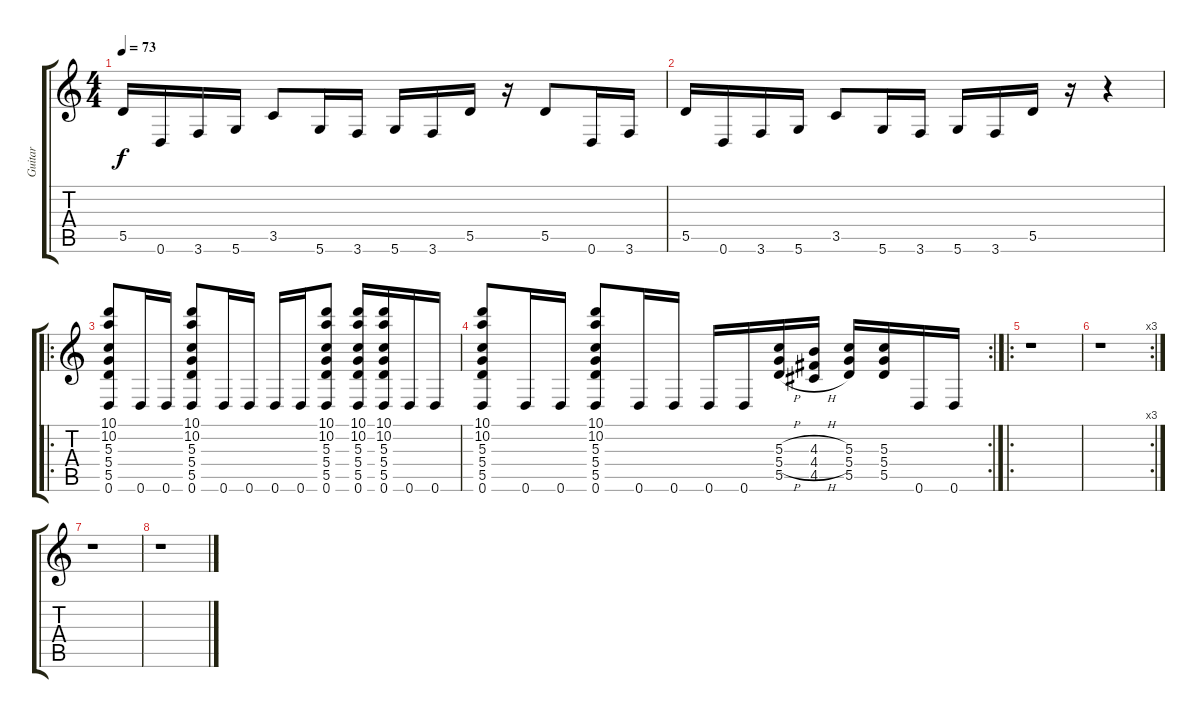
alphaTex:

\track ("Guitar" "Guitar") {instrument acousticguitarnylon}
\staff {score tabs}
\tuning (E4 B3 G3 D3 A2 D2) {hide}
\ts (4 4)
\tempo 73
\clef g2
\ks c
5.5.16{dy f} 0.6.16 3.6.16 5.6.16 3.5.8 5.6.16 3.6.16 5.6.16 3.6.16 5.5.16 r.16 5.5.8 0.6.16 3.6.16 |
5.5.16 0.6.16 3.6.16 5.6.16 3.5.8 5.6.16 3.6.16 5.6.16 3.6.16 5.5.16 r.16 r.4 |
\ro
(10.1 10.2 5.3 5.4 5.5 0.6).8 0.6.16 0.6.16 (10.1 10.2 5.3 5.4 5.5 0.6).8 0.6.16 0.6.16 0.6.16 0.6.16 (10.1 10.2 5.3 5.4 5.5 0.6).8 (10.1 10.2 5.3 5.4 5.5 0.6).16 (10.1 10.2 5.3 5.4 5.5 0.6).16 0.6.16 0.6.16 |
\rc 2
(10.1 10.2 5.3 5.4 5.5 0.6).8 0.6.16 0.6.16 (10.1 10.2 5.3 5.4 5.5 0.6).8 0.6.16 0.6.16 0.6.16 0.6.16 (5.3{h} 5.4{h} 5.5{h}).16 (4.3{h} 4.4{h} 4.5{h}).16 (5.3 5.4 5.5).16 (5.3 5.4 5.5).16 0.6.16 0.6.16 |
\ro
r.1 |
\rc 3
r.1 |
r.1 |
r.1
